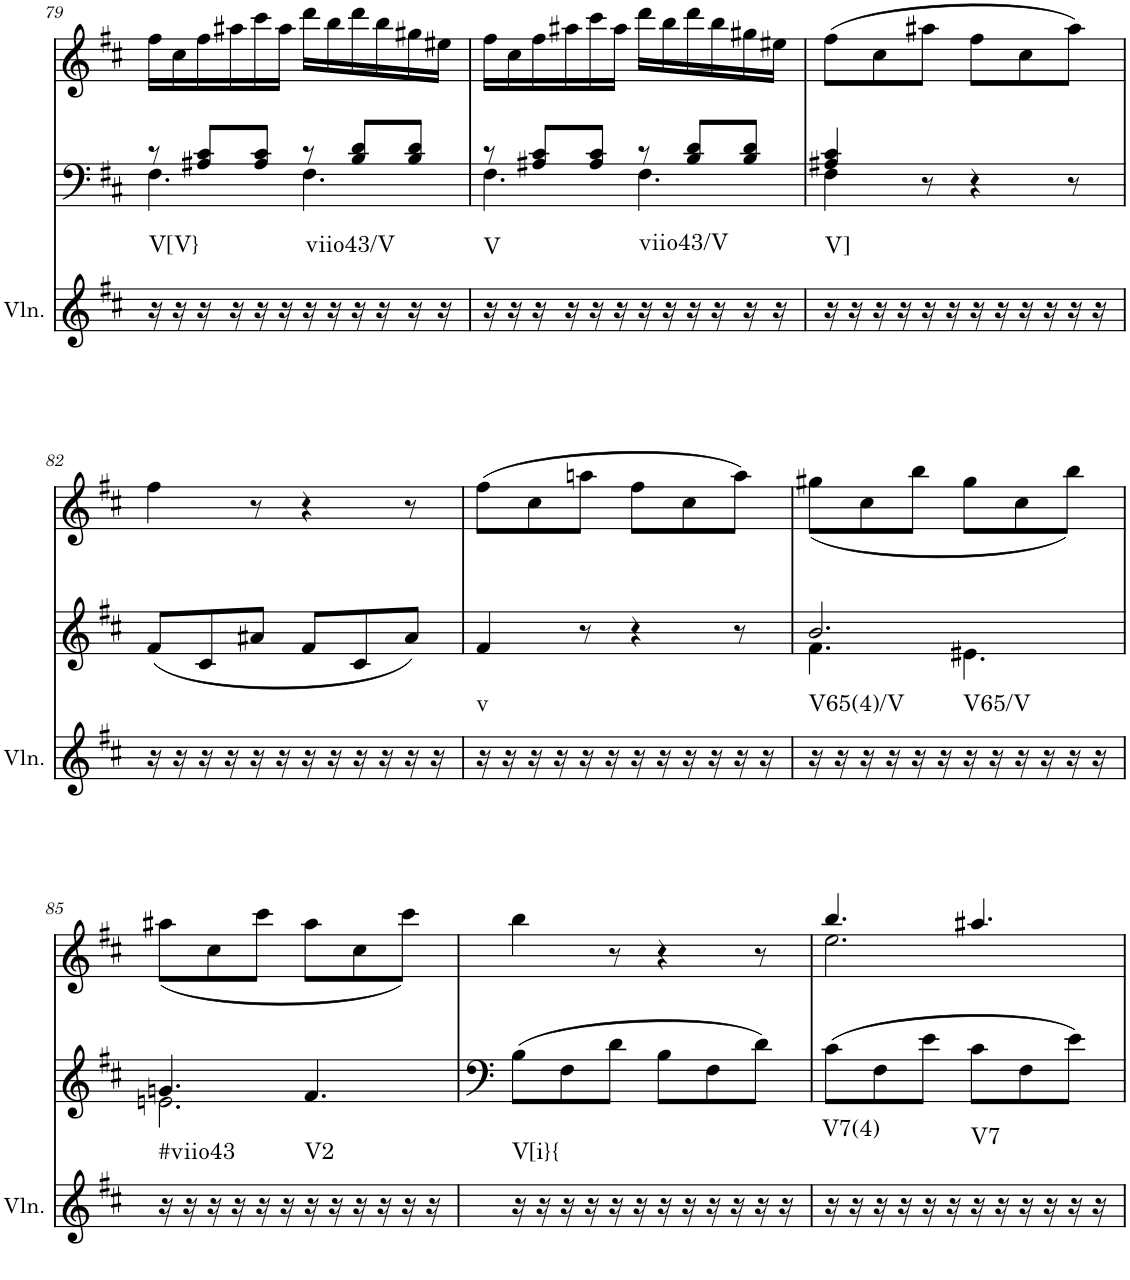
**kern	**harte	**kern	**kern
*part3	*part3	*part2	*part1
*staff3	*	*staff2	*staff1
*I"Violin	*	*I"Piano, unbenannt	*I"Piano, unbenannt
*I'Vln.	*	*I'Pno	*I'Pno
!!LO:PB:g=z
*clefG2	*	*clefG2	*clefG2
*k[f#c#]	*	*k[f#c#]	*k[f#c#]
*M6/8	*	*M6/8	*M6/8
=79	=79	=79	=79
*	*	*^	*
!	!LO:H:kt=V[V}	!	!	!
16r	N	8r	4.F#\	16ff#\LL
16r	.	.	.	16cc#\
16r	.	8A#X/ 8c#/L	.	16ff#\
16r	.	.	.	16aa#X\
16r	.	8A#/ 8c#/J	.	16ccc#\
16r	.	.	.	16aa#\JJ
!	!LO:H:kt=viio43/V	!	!	!
16r	N	8r	4.F#\	16ddd\LL
16r	.	.	.	16bb\
16r	.	8B/ 8d/L	.	16ddd\
16r	.	.	.	16bb\
16r	.	8B/ 8d/J	.	16gg#X\
16r	.	.	.	16ee#X\JJ
=80	=80	=80	=80	=80
!	!LO:H:kt=V	!	!	!
16r	N	8r	4.F#\	16ff#\LL
16r	.	.	.	16cc#\
16r	.	8A#X/ 8c#/L	.	16ff#\
16r	.	.	.	16aa#X\
16r	.	8A#/ 8c#/J	.	16ccc#\
16r	.	.	.	16aa#\JJ
!	!LO:H:kt=viio43/V	!	!	!
16r	N	8r	4.F#\	16ddd\LL
16r	.	.	.	16bb\
16r	.	8B/ 8d/L	.	16ddd\
16r	.	.	.	16bb\
16r	.	8B/ 8d/J	.	16gg#X\
16r	.	.	.	16ee#X\JJ
=81	=81	=81	=81	=81
!	!LO:H:kt=V]	!	!	!
16r	N	4A#X/ 4c#/	4F#\	(8ff#\L
16r	.	.	.	.
16r	.	.	.	8cc#\
16r	.	.	.	.
16r	.	8r	2ryy	8aa#X\J
16r	.	.	.	.
16r	.	4r	.	8ff#\L
16r	.	.	.	.
16r	.	.	.	8cc#\
16r	.	.	.	.
16r	.	8r	.	8aa#\J)
16r	.	.	.	.
*	*	*v	*v	*
!!LO:LB:g=z
=82	=82	=82	=82
16r	.	(8f#/L	4ff#\
16r	.	.	.
16r	.	8c#/	.
16r	.	.	.
16r	.	8a#X/J	8r
16r	.	.	.
16r	.	8f#/L	4r
16r	.	.	.
16r	.	8c#/	.
16r	.	.	.
16r	.	8a#/J)	8r
16r	.	.	.
=83	=83	=83	=83
!	!LO:H:kt=v	!	!
16r	N	4f#/	(8ff#\L
16r	.	.	.
16r	.	.	8cc#\
16r	.	.	.
16r	.	8r	8aan\J
16r	.	.	.
16r	.	4r	8ff#\L
16r	.	.	.
16r	.	.	8cc#\
16r	.	.	.
16r	.	8r	8aa\J)
16r	.	.	.
=84	=84	=84	=84
*	*	*^	*
!	!LO:H:kt=V65(4)/V	!	!	!
16r	N	2.b/	4.f#\	(<8gg#X\L
16r	.	.	.	.
16r	.	.	.	8cc#\
16r	.	.	.	.
16r	.	.	.	8bb\J
16r	.	.	.	.
!	!LO:H:kt=V65/V	!	!	!
16r	N	.	4.e#X\	8gg#\L
16r	.	.	.	.
16r	.	.	.	8cc#\
16r	.	.	.	.
16r	.	.	.	8bb\J)
16r	.	.	.	.
!!LO:LB:g=z
=85	=85	=85	=85	=85
!	!LO:H:kt=#viio43	!	!	!
16r	N	4.gn/	2.en\	(<8aa#X\L
16r	.	.	.	.
16r	.	.	.	8cc#\
16r	.	.	.	.
16r	.	.	.	8ccc#\J
16r	.	.	.	.
!	!LO:H:kt=V2	!	!	!
16r	N	4.f#/	.	8aa#\L
16r	.	.	.	.
16r	.	.	.	8cc#\
16r	.	.	.	.
16r	.	.	.	8ccc#\J)
16r	.	.	.	.
*	*	*v	*v	*
=86	=86	=86	=86
!	!LO:H:kt=V[i}{	!	!
16r	N	(8B\L	4bb\
16r	.	.	.
16r	.	8F#\	.
16r	.	.	.
16r	.	8d\J	8r
16r	.	.	.
16r	.	8B\L	4r
16r	.	.	.
16r	.	8F#\	.
16r	.	.	.
16r	.	8d\J)	8r
16r	.	.	.
=87	=87	=87	=87
*	*	*	*^
!	!LO:H:kt=V7(4)	!	!	!
16r	N	(8c#\L	4.bb/	2.ee\
16r	.	.	.	.
16r	.	8F#\	.	.
16r	.	.	.	.
16r	.	8e\J	.	.
16r	.	.	.	.
!	!LO:H:kt=V7	!	!	!
16r	N	8c#\L	4.aa#X/	.
16r	.	.	.	.
16r	.	8F#\	.	.
16r	.	.	.	.
16r	.	8e\J)	.	.
16r	.	.	.	.
*	*	*	*v	*v
=	=	=	=
*-	*-	*-	*-
